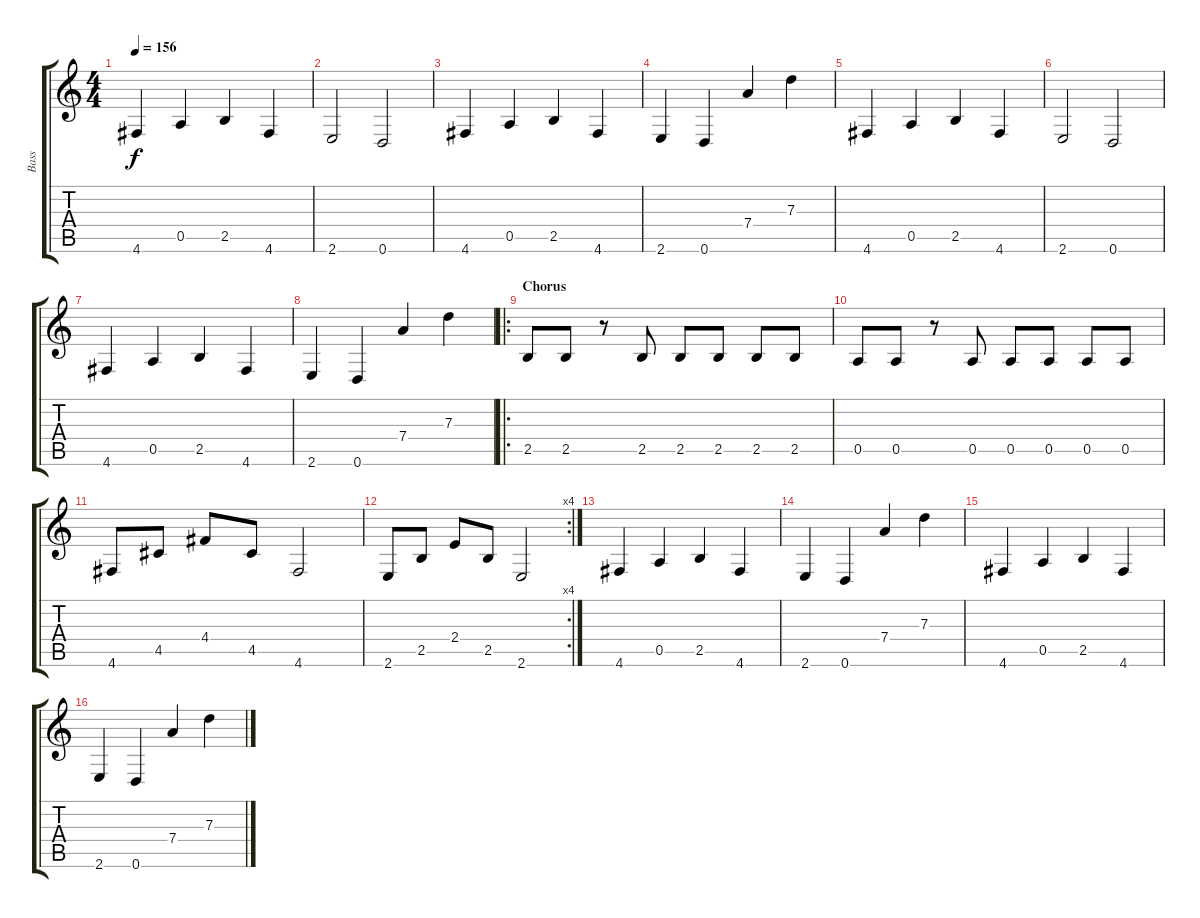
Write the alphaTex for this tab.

\track ("Bass" "Bass") {instrument electricbassfinger}
\staff {score tabs}
\tuning (E4 B3 G3 D3 A2 D2) {hide}
\ts (4 4)
\tempo 156
\clef g2
\ks c
4.6.4{dy f} 0.5.4 2.5.4 4.6.4 |
2.6.2 0.6.2 |
4.6.4 0.5.4 2.5.4 4.6.4 |
2.6.4 0.6.4 7.4.4 7.3.4 |
4.6.4 0.5.4 2.5.4 4.6.4 |
2.6.2 0.6.2 |
4.6.4 0.5.4 2.5.4 4.6.4 |
2.6.4 0.6.4 7.4.4 7.3.4 |
\ro
\section ("" "Chorus")
2.5.8 2.5.8 r.8 2.5.8 2.5.8 2.5.8 2.5.8 2.5.8 |
0.5.8 0.5.8 r.8 0.5.8 0.5.8 0.5.8 0.5.8 0.5.8 |
4.6.8 4.5.8 4.4.8 4.5.8 4.6.2 |
\rc 4
2.6.8 2.5.8 2.4.8 2.5.8 2.6.2 |
4.6.4 0.5.4 2.5.4 4.6.4 |
2.6.4 0.6.4 7.4.4 7.3.4 |
4.6.4 0.5.4 2.5.4 4.6.4 |
2.6.4 0.6.4 7.4.4 7.3.4
